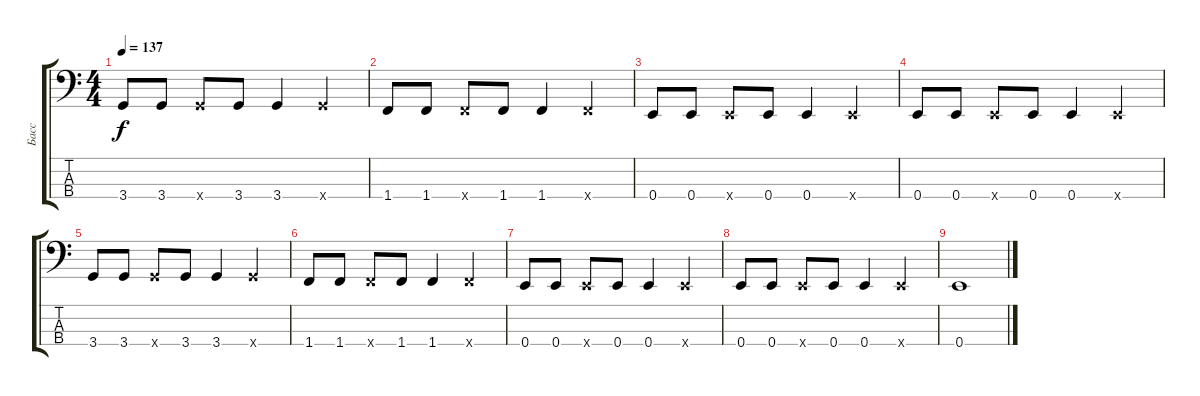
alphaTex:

\track ("Басс" "Басс") {instrument electricbassfinger}
\staff {score tabs}
\tuning (G2 D2 A1 E1) {hide}
\ts (4 4)
\tempo 137
\clef f4
\ks c
3.4.8{dy f} 3.4.8 3.4{x}.8 3.4.8 3.4.4 3.4{x}.4 |
1.4.8 1.4.8 1.4{x}.8 1.4.8 1.4.4 1.4{x}.4 |
0.4.8 0.4.8 0.4{x}.8 0.4.8 0.4.4 0.4{x}.4 |
0.4.8 0.4.8 0.4{x}.8 0.4.8 0.4.4 0.4{x}.4 |
3.4.8 3.4.8 3.4{x}.8 3.4.8 3.4.4 3.4{x}.4 |
1.4.8 1.4.8 1.4{x}.8 1.4.8 1.4.4 1.4{x}.4 |
0.4.8 0.4.8 0.4{x}.8 0.4.8 0.4.4 0.4{x}.4 |
0.4.8 0.4.8 0.4{x}.8 0.4.8 0.4.4 0.4{x}.4 |
0.4.1
